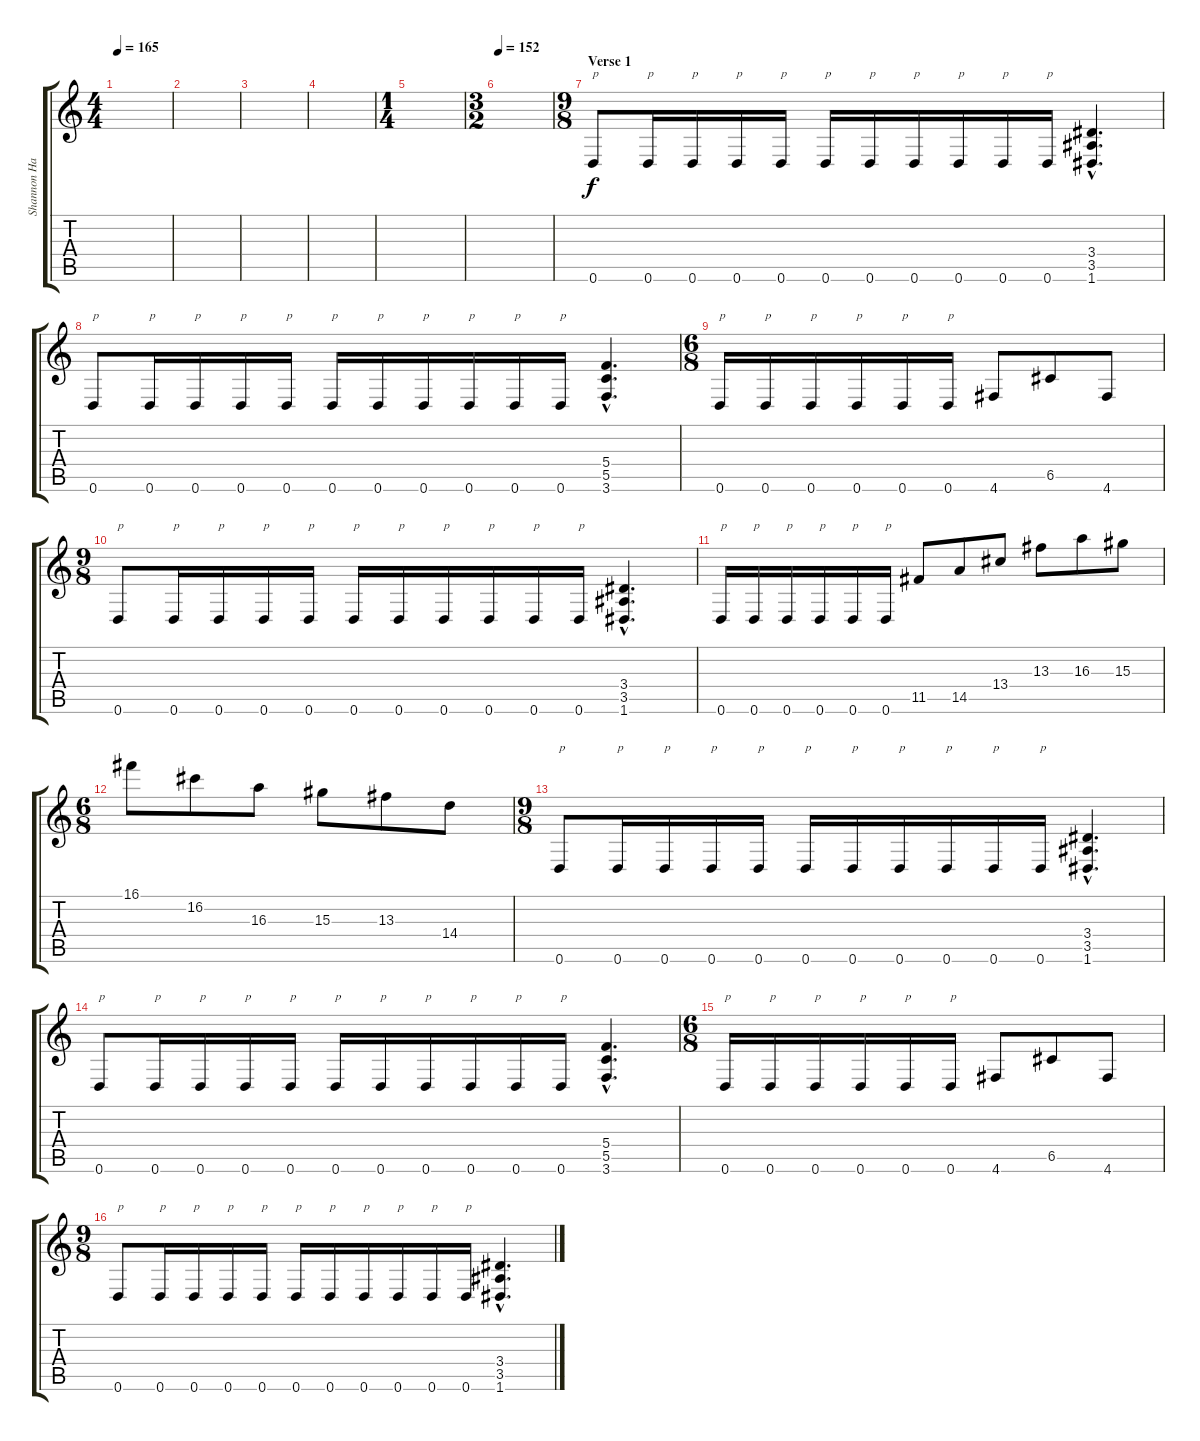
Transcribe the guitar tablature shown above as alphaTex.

\track ("Shannon Hamm" "Shannon Ha") {instrument distortionguitar}
\staff {score tabs}
\tuning (D4 A3 F3 C3 G2 D2) {hide}
\ts (4 4)
\tempo 165
\tempo 170
\tempo 165
\clef g2
\ks c
|
|
|
|
\ts (1 4)
|
\ts (3 2)
\tempo 152
|
\ts (9 8)
\section ("" "Verse 1")
0.6.8{txt "p"} 0.6.16{txt "p"} 0.6.16{txt "p"} 0.6.16{txt "p"} 0.6.16{txt "p"} 0.6.16{txt "p"} 0.6.16{txt "p"} 0.6.16{txt "p"} 0.6.16{txt "p"} 0.6.16{txt "p"} 0.6.16{txt "p"} (3.4{hac} 3.5{hac} 1.6{hac}).4{d} |
0.6.8{txt "p"} 0.6.16{txt "p"} 0.6.16{txt "p"} 0.6.16{txt "p"} 0.6.16{txt "p"} 0.6.16{txt "p"} 0.6.16{txt "p"} 0.6.16{txt "p"} 0.6.16{txt "p"} 0.6.16{txt "p"} 0.6.16{txt "p"} (5.4{hac} 5.5{hac} 3.6{hac}).4{d} |
\ts (6 8)
0.6.16{txt "p"} 0.6.16{txt "p"} 0.6.16{txt "p"} 0.6.16{txt "p"} 0.6.16{txt "p"} 0.6.16{txt "p"} 4.6.8 6.5.8 4.6.8 |
\ts (9 8)
0.6.8{txt "p"} 0.6.16{txt "p"} 0.6.16{txt "p"} 0.6.16{txt "p"} 0.6.16{txt "p"} 0.6.16{txt "p"} 0.6.16{txt "p"} 0.6.16{txt "p"} 0.6.16{txt "p"} 0.6.16{txt "p"} 0.6.16{txt "p"} (3.4{hac} 3.5{hac} 1.6{hac}).4{d} |
0.6.16{txt "p"} 0.6.16{txt "p"} 0.6.16{txt "p"} 0.6.16{txt "p"} 0.6.16{txt "p"} 0.6.16{txt "p"} 11.5.8 14.5.8 13.4.8 13.3.8 16.3.8 15.3.8 |
\ts (6 8)
16.1.8 16.2.8 16.3.8 15.3.8 13.3.8 14.4.8 |
\ts (9 8)
0.6.8{txt "p"} 0.6.16{txt "p"} 0.6.16{txt "p"} 0.6.16{txt "p"} 0.6.16{txt "p"} 0.6.16{txt "p"} 0.6.16{txt "p"} 0.6.16{txt "p"} 0.6.16{txt "p"} 0.6.16{txt "p"} 0.6.16{txt "p"} (3.4{hac} 3.5{hac} 1.6{hac}).4{d} |
0.6.8{txt "p"} 0.6.16{txt "p"} 0.6.16{txt "p"} 0.6.16{txt "p"} 0.6.16{txt "p"} 0.6.16{txt "p"} 0.6.16{txt "p"} 0.6.16{txt "p"} 0.6.16{txt "p"} 0.6.16{txt "p"} 0.6.16{txt "p"} (5.4{hac} 5.5{hac} 3.6{hac}).4{d} |
\ts (6 8)
0.6.16{txt "p"} 0.6.16{txt "p"} 0.6.16{txt "p"} 0.6.16{txt "p"} 0.6.16{txt "p"} 0.6.16{txt "p"} 4.6.8 6.5.8 4.6.8 |
\ts (9 8)
0.6.8{txt "p"} 0.6.16{txt "p"} 0.6.16{txt "p"} 0.6.16{txt "p"} 0.6.16{txt "p"} 0.6.16{txt "p"} 0.6.16{txt "p"} 0.6.16{txt "p"} 0.6.16{txt "p"} 0.6.16{txt "p"} 0.6.16{txt "p"} (3.4{hac} 3.5{hac} 1.6{hac}).4{d}
